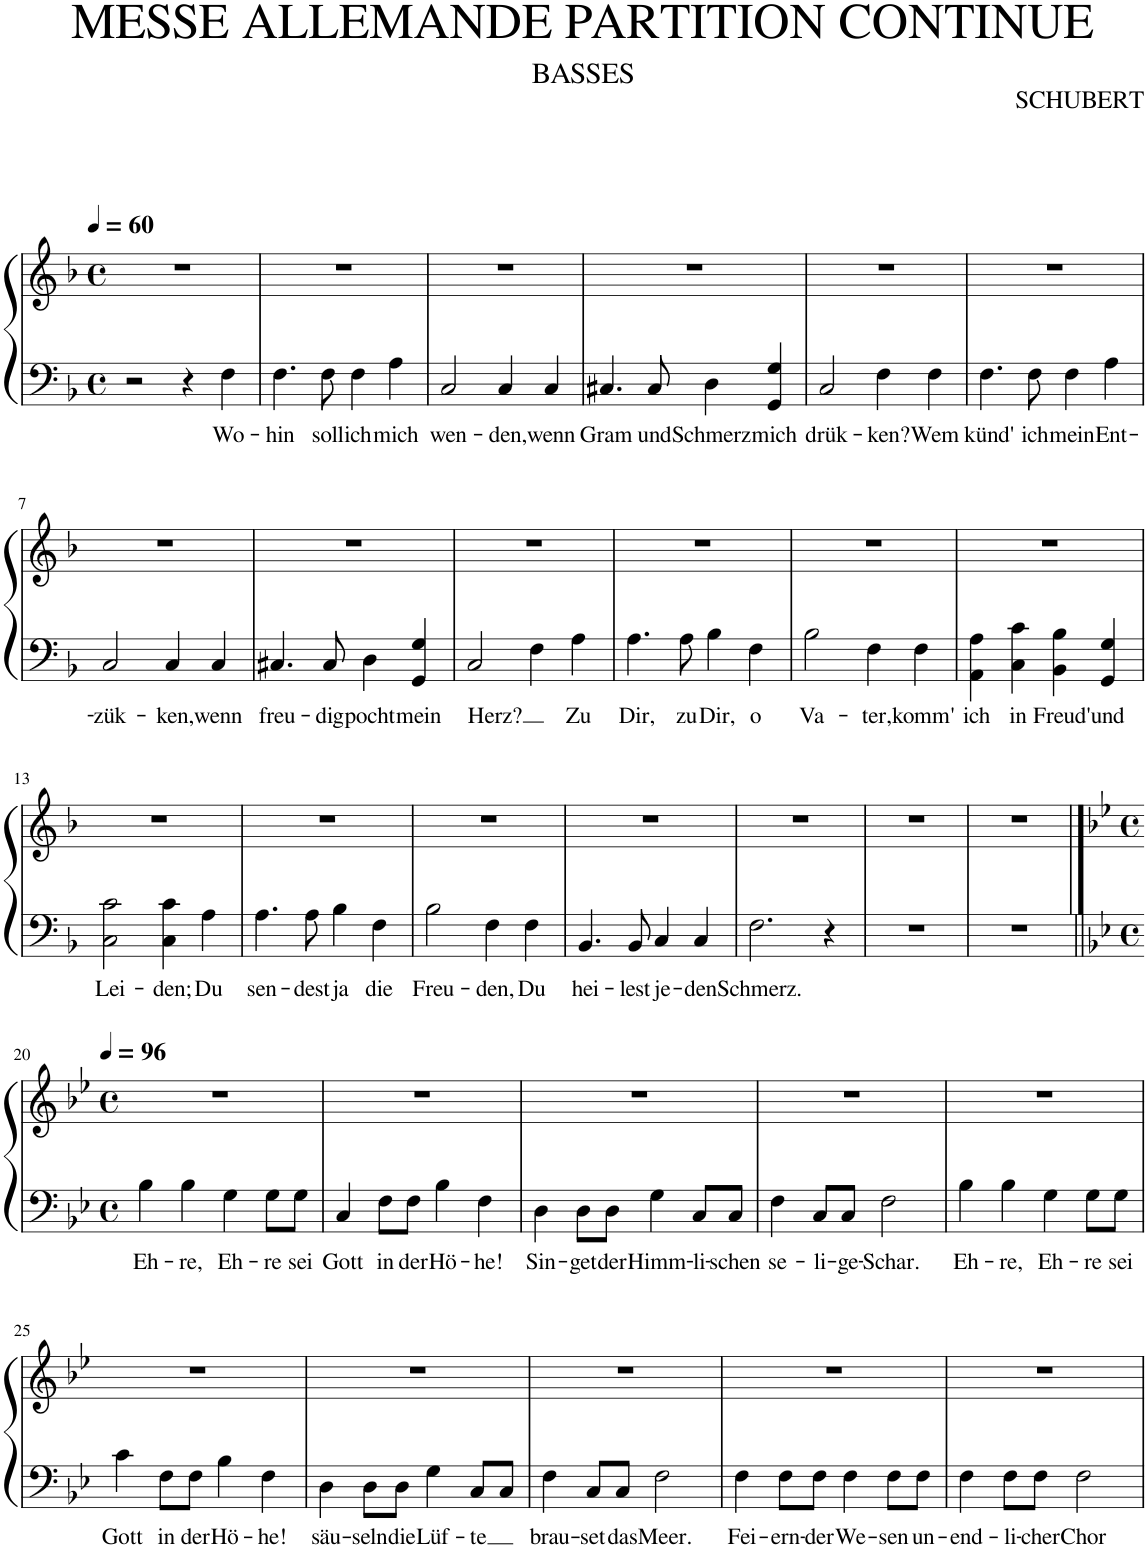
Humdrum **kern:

**kern	**text	**kern
*part1	*part1	*part1
*staff2	*staff2	*staff1
*I"Piano	*	*
*I'Pno.	*	*
*clefF4	*	*clefG2
*k[b-]	*	*k[b-]
*M4/4	*	*M4/4
*met(c)	*	*met(c)
*MM60	*	*MM60
=1	=1	=1
2r	.	1r
4r	.	.
!	!LO:LY:b	!
4F\	Wo-	.
=2	=2	=2
!	!LO:LY:b	!
4.F\	-hin	1r
!	!LO:LY:b	!
8F\	soll	.
!	!LO:LY:b	!
4F\	ich	.
!	!LO:LY:b	!
4A\	mich	.
=3	=3	=3
!	!LO:LY:b	!
2C/	wen-	1r
!	!LO:LY:b	!
4C/	-den,	.
!	!LO:LY:b	!
4C/	wenn	.
=4	=4	=4
!	!LO:LY:b	!
4.C#X/	Gram	1r
!	!LO:LY:b	!
8C#/	und	.
!	!LO:LY:b	!
4D\	Schmerz	.
!	!LO:LY:b	!
4GG/ 4G/	mich	.
=5	=5	=5
!	!LO:LY:b	!
2C/	drük-	1r
!	!LO:LY:b	!
4F\	-ken?	.
!	!LO:LY:b	!
4F\	Wem	.
=6	=6	=6
!	!LO:LY:b	!
4.F\	künd'	1r
!	!LO:LY:b	!
8F\	ich	.
!	!LO:LY:b	!
4F\	mein	.
!	!LO:LY:b	!
4A\	Ent-	.
!!LO:LB:g=z
=7	=7	=7
!	!LO:LY:b	!
2C/	-zük-	1r
!	!LO:LY:b	!
4C/	-ken,	.
!	!LO:LY:b	!
4C/	wenn	.
=8	=8	=8
!	!LO:LY:b	!
4.C#X/	freu-	1r
!	!LO:LY:b	!
8C#/	-dig	.
!	!LO:LY:b	!
4D\	pocht	.
!	!LO:LY:b	!
4GG/ 4G/	mein	.
=9	=9	=9
!	!LO:LY:b	!
2C/	Herz?	1r
4F\	.	.
!	!LO:LY:b	!
4A\	Zu	.
=10	=10	=10
!	!LO:LY:b	!
4.A\	Dir,	1r
!	!LO:LY:b	!
8A\	zu	.
!	!LO:LY:b	!
4B-\	Dir,	.
!	!LO:LY:b	!
4F\	o	.
=11	=11	=11
!	!LO:LY:b	!
2B-\	Va-	1r
!	!LO:LY:b	!
4F\	-ter,	.
!	!LO:LY:b	!
4F\	komm'	.
=12	=12	=12
!	!LO:LY:b	!
4AA\ 4A\	ich	1r
!	!LO:LY:b	!
4C\ 4c\	in	.
!	!LO:LY:b	!
4BB-\ 4B-\	Freud'	.
!	!LO:LY:b	!
4GG/ 4G/	und	.
!!LO:LB:g=z
=13	=13	=13
!	!LO:LY:b	!
2C\ 2c\	Lei-	1r
!	!LO:LY:b	!
4C\ 4c\	-den;	.
!	!LO:LY:b	!
4A\	Du	.
=14	=14	=14
!	!LO:LY:b	!
4.A\	sen-	1r
!	!LO:LY:b	!
8A\	-dest	.
!	!LO:LY:b	!
4B-\	ja	.
!	!LO:LY:b	!
4F\	die	.
=15	=15	=15
!	!LO:LY:b	!
2B-\	Freu-	1r
!	!LO:LY:b	!
4F\	-den,	.
!	!LO:LY:b	!
4F\	Du	.
=16	=16	=16
!	!LO:LY:b	!
4.BB-/	hei-	1r
!	!LO:LY:b	!
8BB-/	-lest	.
!	!LO:LY:b	!
4C/	je-	.
!	!LO:LY:b	!
4C/	-den	.
=17	=17	=17
!	!LO:LY:b	!
2.F\	Schmerz.	1r
4r	.	.
=18	=18	=18
1r	.	1r
=19	=19	=19
1r	.	1r
!!LO:LB:g=z
==20	==20	==20
*k[b-e-]	*	*k[b-e-]
*M4/4	*	*M4/4
*met(c)	*	*met(c)
*	*	*MM96
!	!LO:LY:b	!
4B-\	Eh-	1r
!	!LO:LY:b	!
4B-\	-re,	.
!	!LO:LY:b	!
4G\	Eh-	.
!	!LO:LY:b	!
8G\L	-re	.
!	!LO:LY:b	!
8G\J	sei	.
=21	=21	=21
!	!LO:LY:b	!
4C/	Gott	1r
!	!LO:LY:b	!
8F\L	in	.
!	!LO:LY:b	!
8F\J	der	.
!	!LO:LY:b	!
4B-\	Hö-	.
!	!LO:LY:b	!
4F\	-he!	.
=22	=22	=22
!	!LO:LY:b	!
4D\	Sin-	1r
!	!LO:LY:b	!
8D\L	-get	.
!	!LO:LY:b	!
8D\J	der	.
!	!LO:LY:b	!
4G\	Himm-	.
!	!LO:LY:b	!
8C/L	-li-	.
!	!LO:LY:b	!
8C/J	-schen	.
=23	=23	=23
!	!LO:LY:b	!
4F\	se-	1r
!	!LO:LY:b	!
8C/L	-li-	.
!	!LO:LY:b	!
8C/J	-ge-	.
!	!LO:LY:b	!
2F\	-Schar.	.
=24	=24	=24
!	!LO:LY:b	!
4B-\	Eh-	1r
!	!LO:LY:b	!
4B-\	-re,	.
!	!LO:LY:b	!
4G\	Eh-	.
!	!LO:LY:b	!
8G\L	-re	.
!	!LO:LY:b	!
8G\J	sei	.
!!LO:LB:g=z
=25	=25	=25
!	!LO:LY:b	!
4c\	Gott	1r
!	!LO:LY:b	!
8F\L	in	.
!	!LO:LY:b	!
8F\J	der	.
!	!LO:LY:b	!
4B-\	Hö-	.
!	!LO:LY:b	!
4F\	-he!	.
=26	=26	=26
!	!LO:LY:b	!
4D\	säu-	1r
!	!LO:LY:b	!
8D\L	-seln	.
!	!LO:LY:b	!
8D\J	die	.
!	!LO:LY:b	!
4G\	Lüf-	.
!	!LO:LY:b	!
8C/L	-te	.
8C/J	.	.
=27	=27	=27
!	!LO:LY:b	!
4F\	brau-	1r
!	!LO:LY:b	!
8C/L	-set	.
!	!LO:LY:b	!
8C/J	das	.
!	!LO:LY:b	!
2F\	Meer.	.
=28	=28	=28
!	!LO:LY:b	!
4F\	Fei-	1r
!	!LO:LY:b	!
8F\L	-ern-	.
!	!LO:LY:b	!
8F\J	-der	.
!	!LO:LY:b	!
4F\	We-	.
!	!LO:LY:b	!
8F\L	-sen	.
!	!LO:LY:b	!
8F\J	un-	.
=29	=29	=29
!	!LO:LY:b	!
4F\	-end-	1r
!	!LO:LY:b	!
8F\L	-li-	.
!	!LO:LY:b	!
8F\J	-cher	.
!	!LO:LY:b	!
2F\	Chor	.
=	=	=
*-	*-	*-
